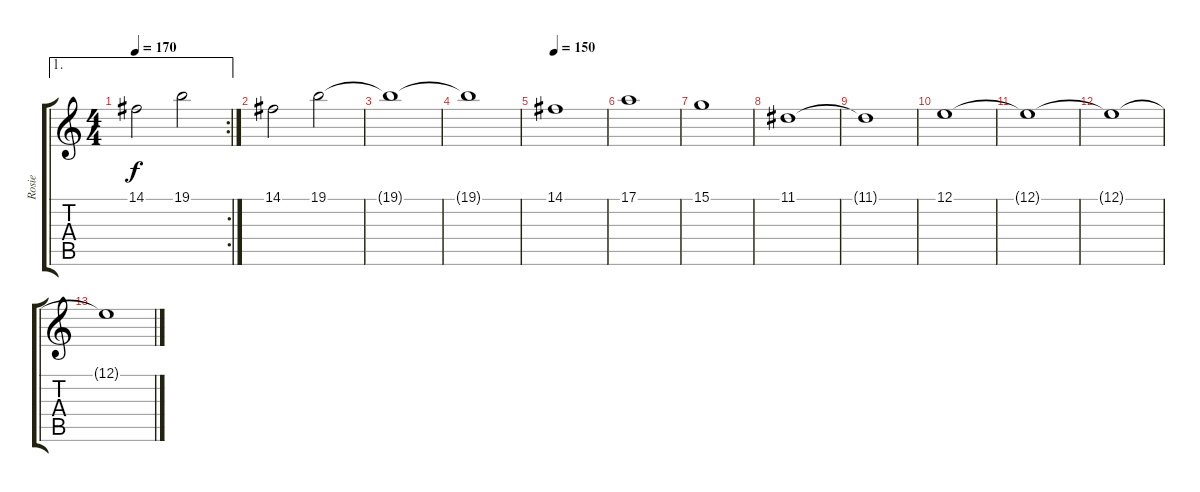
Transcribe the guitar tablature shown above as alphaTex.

\track ("Rosie" "Rosie") {instrument stringensemble1}
\staff {score tabs}
\tuning (E4 B3 G3 D3 A2 D2) {hide}
\ae 1
\rc 2
\ts (4 4)
\tempo 170
\clef g2
\ks c
14.1.2{dy f} 19.1.2 |
14.1.2 19.1.2 |
19.1{t}.1 |
19.1{t}.1 |
\tempo 150
14.1.1 |
17.1.1 |
15.1.1 |
11.1.1 |
11.1{t}.1 |
12.1.1{instrument choiraahs} |
12.1{t}.1 |
12.1{t}.1 |
12.1{t}.1
